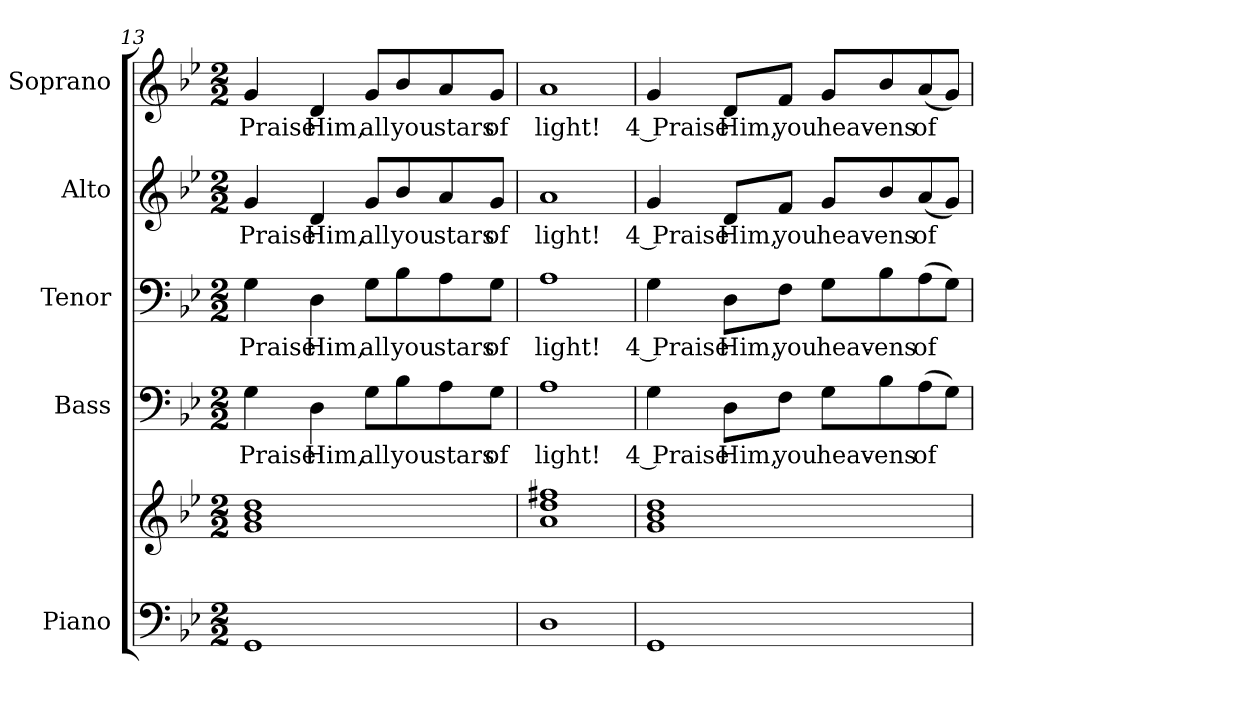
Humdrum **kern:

**kern	**kern	**kern	**text	**kern	**text	**kern	**text	**kern	**text
*part5	*part5	*part4	*part4	*part3	*part3	*part2	*part2	*part1	*part1
*staff6	*staff5	*staff4	*staff4	*staff3	*staff3	*staff2	*staff2	*staff1	*staff1
*I"Piano	*	*I"Bass	*	*I"Tenor	*	*I"Alto	*	*I"Soprano	*
*I'Pno.	*	*I'B.	*	*I'T.	*	*I'A.	*	*I'S.	*
!!LO:PB:g=z
*clefF4	*clefG2	*clefF4	*	*clefF4	*	*clefG2	*	*clefG2	*
*k[b-e-]	*k[b-e-]	*k[b-e-]	*	*k[b-e-]	*	*k[b-e-]	*	*k[b-e-]	*
*B-:	*B-:	*B-:	*	*B-:	*	*B-:	*	*B-:	*
*M2/2	*M2/2	*M2/2	*	*M2/2	*	*M2/2	*	*M2/2	*
=13	=13	=13	=13	=13	=13	=13	=13	=13	=13
!	!	!	!LO:LY:b:color=#000000	!	!	!	!	!	!
!	!	!	!	!	!LO:LY:b:color=#000000	!	!	!	!
!	!	!	!	!	!	!	!LO:LY:b:color=#000000	!	!
!	!	!	!	!	!	!	!	!	!LO:LY:b:color=#000000
1GGi	1gi 1b-i 1ddi	4Gi\	Praise	4Gi\	Praise	4gi/	Praise	4gi/	Praise
!	!	!	!LO:LY:b:color=#000000	!	!	!	!	!	!
!	!	!	!	!	!LO:LY:b:color=#000000	!	!	!	!
!	!	!	!	!	!	!	!LO:LY:b:color=#000000	!	!
!	!	!	!	!	!	!	!	!	!LO:LY:b:color=#000000
.	.	4Di\	Him,	4Di\	Him,	4di/	Him,	4di/	Him,
!	!	!	!LO:LY:b:color=#000000	!	!	!	!	!	!
!	!	!	!	!	!LO:LY:b:color=#000000	!	!	!	!
!	!	!	!	!	!	!	!LO:LY:b:color=#000000	!	!
!	!	!	!	!	!	!	!	!	!LO:LY:b:color=#000000
.	.	8Gi\L	all	8Gi\L	all	8gi/L	all	8gi/L	all
!	!	!	!LO:LY:b:color=#000000	!	!	!	!	!	!
!	!	!	!	!	!LO:LY:b:color=#000000	!	!	!	!
!	!	!	!	!	!	!	!LO:LY:b:color=#000000	!	!
!	!	!	!	!	!	!	!	!	!LO:LY:b:color=#000000
.	.	8B-i\	you	8B-i\	you	8b-i/	you	8b-i/	you
!	!	!	!LO:LY:b:color=#000000	!	!	!	!	!	!
!	!	!	!	!	!LO:LY:b:color=#000000	!	!	!	!
!	!	!	!	!	!	!	!LO:LY:b:color=#000000	!	!
!	!	!	!	!	!	!	!	!	!LO:LY:b:color=#000000
.	.	8Ai\	stars	8Ai\	stars	8ai/	stars	8ai/	stars
!	!	!	!LO:LY:b:color=#000000	!	!	!	!	!	!
!	!	!	!	!	!LO:LY:b:color=#000000	!	!	!	!
!	!	!	!	!	!	!	!LO:LY:b:color=#000000	!	!
!	!	!	!	!	!	!	!	!	!LO:LY:b:color=#000000
.	.	8Gi\J	of	8Gi\J	of	8gi/J	of	8gi/J	of
=14	=14	=14	=14	=14	=14	=14	=14	=14	=14
!	!	!	!LO:LY:b:color=#000000	!	!	!	!	!	!
!	!	!	!	!	!LO:LY:b:color=#000000	!	!	!	!
!	!	!	!	!	!	!	!LO:LY:b:color=#000000	!	!
!	!	!	!	!	!	!	!	!	!LO:LY:b:color=#000000
1Di	1ai 1ddi 1ff#Xi	1Ai	light!	1Ai	light!	1ai	light!	1ai	light!
=15	=15	=15	=15	=15	=15	=15	=15	=15	=15
!	!	!	!LO:LY:b:color=#000000	!	!	!	!	!	!
!	!	!	!	!	!LO:LY:b:color=#000000	!	!	!	!
!	!	!	!	!	!	!	!LO:LY:b:color=#000000	!	!
!	!	!	!	!	!	!	!	!	!LO:LY:b:color=#000000
1GGi	1gi 1b-i 1ddi	4Gi\	4 Praise	4Gi\	4 Praise	4gi/	4 Praise	4gi/	4 Praise
!	!	!	!LO:LY:b:color=#000000	!	!	!	!	!	!
!	!	!	!	!	!LO:LY:b:color=#000000	!	!	!	!
!	!	!	!	!	!	!	!LO:LY:b:color=#000000	!	!
!	!	!	!	!	!	!	!	!	!LO:LY:b:color=#000000
.	.	8Di\L	Him,	8Di\L	Him,	8di/L	Him,	8di/L	Him,
!	!	!	!LO:LY:b:color=#000000	!	!	!	!	!	!
!	!	!	!	!	!LO:LY:b:color=#000000	!	!	!	!
!	!	!	!	!	!	!	!LO:LY:b:color=#000000	!	!
!	!	!	!	!	!	!	!	!	!LO:LY:b:color=#000000
.	.	8Fi\J	you	8Fi\J	you	8fi/J	you	8fi/J	you
!	!	!	!LO:LY:b:color=#000000	!	!	!	!	!	!
!	!	!	!	!	!LO:LY:b:color=#000000	!	!	!	!
!	!	!	!	!	!	!	!LO:LY:b:color=#000000	!	!
!	!	!	!	!	!	!	!	!	!LO:LY:b:color=#000000
.	.	8Gi\L	heav-	8Gi\L	heav-	8gi/L	heav-	8gi/L	heav-
!	!	!	!LO:LY:b:color=#000000	!	!	!	!	!	!
!	!	!	!	!	!LO:LY:b:color=#000000	!	!	!	!
!	!	!	!	!	!	!	!LO:LY:b:color=#000000	!	!
!	!	!	!	!	!	!	!	!	!LO:LY:b:color=#000000
.	.	8B-i\	-ens	8B-i\	-ens	8b-i/	-ens	8b-i/	-ens
!	!	!	!LO:LY:b:color=#000000	!	!	!	!	!	!
!	!	!	!	!	!LO:LY:b:color=#000000	!	!	!	!
!	!	!	!	!	!	!	!LO:LY:b:color=#000000	!	!
!	!	!	!	!	!	!	!	!	!LO:LY:b:color=#000000
.	.	(8Ai\	of	(8Ai\	of	(8ai/	of	(8ai/	of
.	.	8Gi\J)	.	8Gi\J)	.	8gi/J)	.	8gi/J)	.
=	=	=	=	=	=	=	=	=	=
*-	*-	*-	*-	*-	*-	*-	*-	*-	*-
